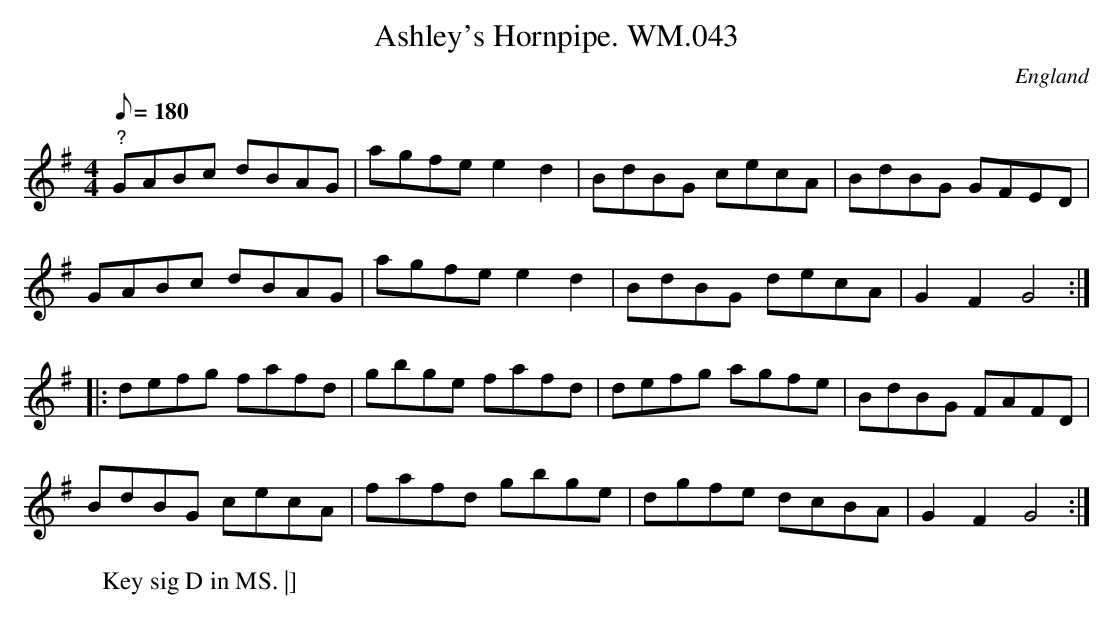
X:1
T:Ashley's Hornpipe. WM.043
M:4/4
L:1/8
Q:180
O:England
K:G
"?"GABc dBAG|agfee2-d2|BdBG cecA|BdBG GFED|!
GAB-c dBAG|agfee2-d2|BdBG decA|G2F2G4:|!
|:defg fafd|gbge fafd|defg agfe|BdBG FAFD|!
BdBG cecA|fafd gbge|dgfe dcBA|G2F2G4:|]
W:Key sig D in MS. |]
